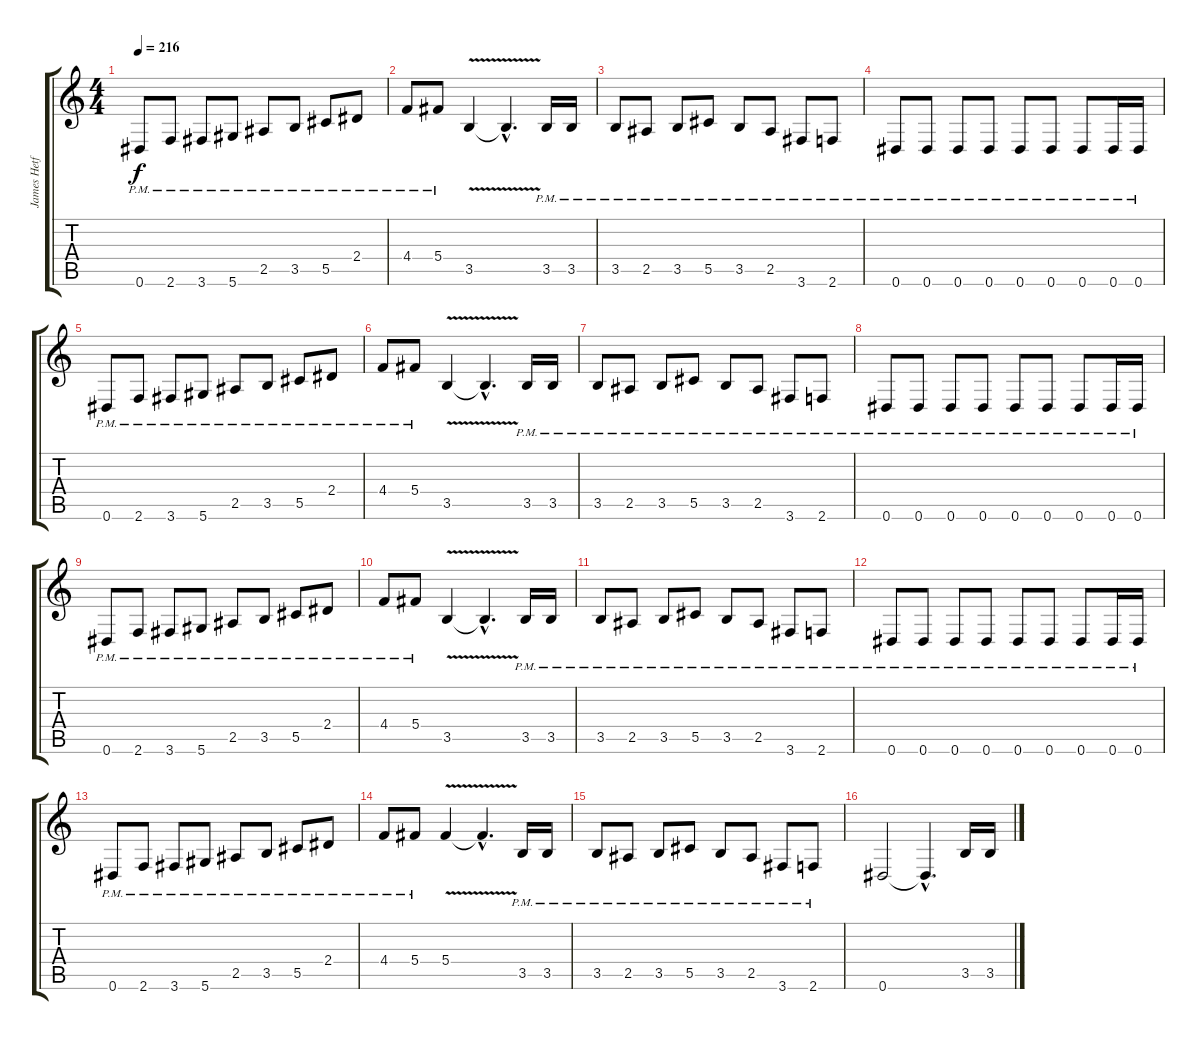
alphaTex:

\track ("James Hetfield (Distortion Guitar)" "James Hetf") {instrument distortionguitar}
\staff {score tabs}
\tuning (Eb4 Bb3 Gb3 Db3 Ab2 Eb2) {hide}
\ts (4 4)
\tempo 216
\clef g2
\ks c
0.6{pm}.8{dy f} 2.6{pm}.8 3.6{pm}.8 5.6{pm}.8 2.5{pm}.8 3.5{pm}.8 5.5{pm}.8 2.4{pm}.8 |
4.4{pm}.8 5.4{pm}.8 3.5{v}.4 3.5{hac t}.4{d} 3.5{pm}.16 3.5{pm}.16 |
3.5{pm}.8 2.5{pm}.8 3.5{pm}.8 5.5{pm}.8 3.5{pm}.8 2.5{pm}.8 3.6{pm}.8 2.6{pm}.8 |
0.6{pm}.8 0.6{pm}.8 0.6{pm}.8 0.6{pm}.8 0.6{pm}.8 0.6{pm}.8 0.6{pm}.8 0.6{pm}.16 0.6{pm}.16 |
0.6{pm}.8 2.6{pm}.8 3.6{pm}.8 5.6{pm}.8 2.5{pm}.8 3.5{pm}.8 5.5{pm}.8 2.4{pm}.8 |
4.4{pm}.8 5.4{pm}.8 3.5{v}.4 3.5{hac t}.4{d} 3.5{pm}.16 3.5{pm}.16 |
3.5{pm}.8 2.5{pm}.8 3.5{pm}.8 5.5{pm}.8 3.5{pm}.8 2.5{pm}.8 3.6{pm}.8 2.6{pm}.8 |
0.6{pm}.8 0.6{pm}.8 0.6{pm}.8 0.6{pm}.8 0.6{pm}.8 0.6{pm}.8 0.6{pm}.8 0.6{pm}.16 0.6{pm}.16 |
0.6{pm}.8 2.6{pm}.8 3.6{pm}.8 5.6{pm}.8 2.5{pm}.8 3.5{pm}.8 5.5{pm}.8 2.4{pm}.8 |
4.4{pm}.8 5.4{pm}.8 3.5{v}.4 3.5{hac t}.4{d} 3.5{pm}.16 3.5{pm}.16 |
3.5{pm}.8 2.5{pm}.8 3.5{pm}.8 5.5{pm}.8 3.5{pm}.8 2.5{pm}.8 3.6{pm}.8 2.6{pm}.8 |
0.6{pm}.8 0.6{pm}.8 0.6{pm}.8 0.6{pm}.8 0.6{pm}.8 0.6{pm}.8 0.6{pm}.8 0.6{pm}.16 0.6{pm}.16 |
0.6{pm}.8 2.6{pm}.8 3.6{pm}.8 5.6{pm}.8 2.5{pm}.8 3.5{pm}.8 5.5{pm}.8 2.4{pm}.8 |
4.4{pm}.8 5.4{pm}.8 5.4{v}.4 5.4{hac t}.4{d} 3.5{pm}.16 3.5{pm}.16 |
3.5{pm}.8 2.5{pm}.8 3.5{pm}.8 5.5{pm}.8 3.5{pm}.8 2.5{pm}.8 3.6{pm}.8 2.6{pm}.8 |
0.6.2 0.6{hac t}.4{d} 3.5.16 3.5.16
